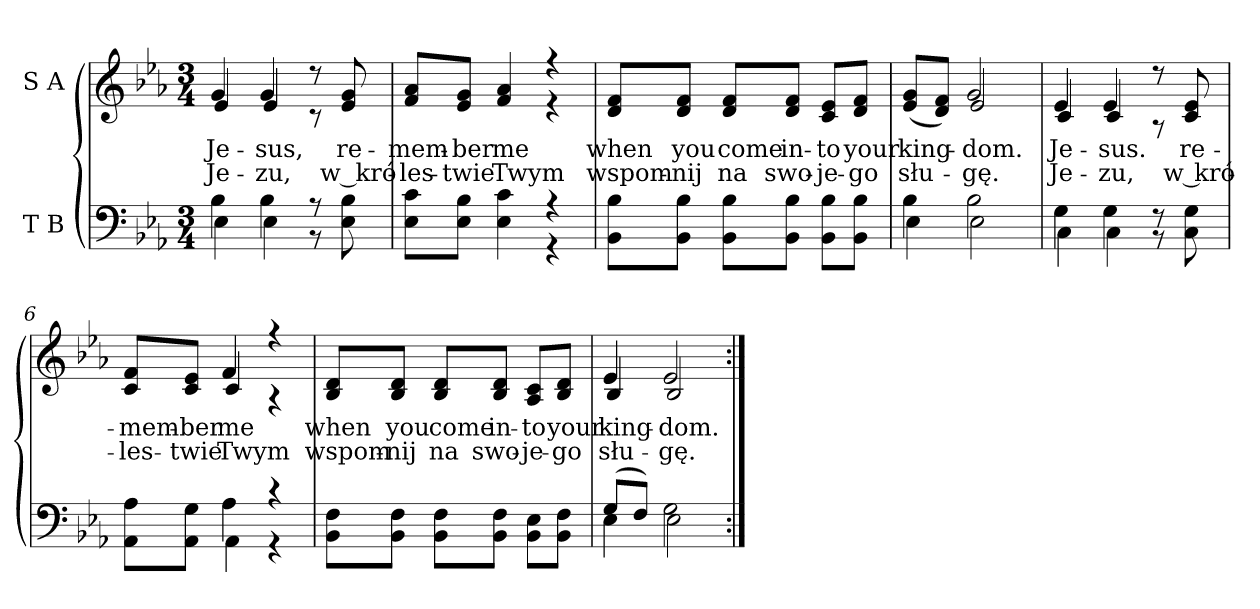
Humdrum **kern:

**kern	**kern	**text	**text
*part2	*part1	*part1	*part1
*staff2	*staff1	*staff1	*staff1
*I"T B	*I"S A	*	*
*clefF4	*clefG2	*	*
*k[b-e-a-]	*k[b-e-a-]	*	*
*M3/4	*M3/4	*	*
*MM69	*MM69	*	*
=1	=1	=1	=1
*^	*^	*	*
4B-\	4E-\	4g/	4e-/	Je-	Je-
4B-\	4E-\	4g/	4e-/	-sus,	-zu,
8r	8r	8r	8r	.	.
8E-\ 8B-\	8ryy	8e-/ 8g/	8ryy	re-	w_kró-
=2	=2	=2	=2	=2	=2
8E-\ 8c\L	2ryy	8f/ 8a-/L	2ryy	-mem-	-les-
8E-\ 8B-\J	.	8e-/ 8g/J	.	-ber	-twie
4E-\ 4c\	.	4f/ 4a-/	.	me	Twym
4r	4r	4r	4r	.	.
*v	*v	*	*	*	*
*	*v	*v	*	*
=3	=3	=3	=3
8BB-\ 8B-\L	8d/ 8f/L	when	wspom-
8BB-\ 8B-\J	8d/ 8f/J	you	-nij
8BB-\ 8B-\L	8d/ 8f/L	come	na
8BB-\ 8B-\J	8d/ 8f/J	in-	swo-
8BB-\ 8B-\L	8c/ 8e-/L	-to	-je-
8BB-\ 8B-\J	8d/ 8f/J	your	-go
=4	=4	=4	=4
*^	*^	*	*
4B-\	4E-\	(<8e-/ 8g/L	4ryy	king-	słu-
.	.	8d/ 8f/J)	.	.	.
2B-\	2E-\	2g/	2e-/	-dom.	-gę.
=5	=5	=5	=5	=5	=5
4G\	4C\	4e-/	4c/	Je-	Je-
4G\	4C\	4e-/	4c/	-sus.	-zu,
8r	8r	8r	8r	.	.
8C\ 8G\	8ryy	8c/ 8e-/	8ryy	re-	w kró-
=6	=6	=6	=6	=6	=6
8AA-\ 8A-\L	4ryy	8c/ 8f/L	4ryy	-mem-	-les-
8AA-\ 8G\J	.	8c/ 8e-/J	.	-ber	-twie
4A-\	4AA-\	4f/	4c/	me	Twym
4r	4r	4r	4r	.	.
*v	*v	*	*	*	*
*	*v	*v	*	*
=7	=7	=7	=7
8BB-\ 8F\L	8B-/ 8d/L	when	wspom-
8BB-\ 8F\J	8B-/ 8d/J	you	-nij
8BB-\ 8F\L	8B-/ 8d/L	come	na
8BB-\ 8F\J	8B-/ 8d/J	in-	swo-
8BB-\ 8E-\L	8A-/ 8c/L	-to	-je-
8BB-\ 8F\J	8B-/ 8d/J	your	-go
=8	=8	=8	=8
*^	*^	*	*
(>8G/L	4E-\	4e-/	4B-/	king-	słu-
8F/J)	.	.	.	.	.
2G\	2E-\	2e-/	2B-/	-dom.	-gę.
*v	*v	*	*	*	*
*	*v	*v	*	*
=:|!	=:|!	=:|!	=:|!
*-	*-	*-	*-
